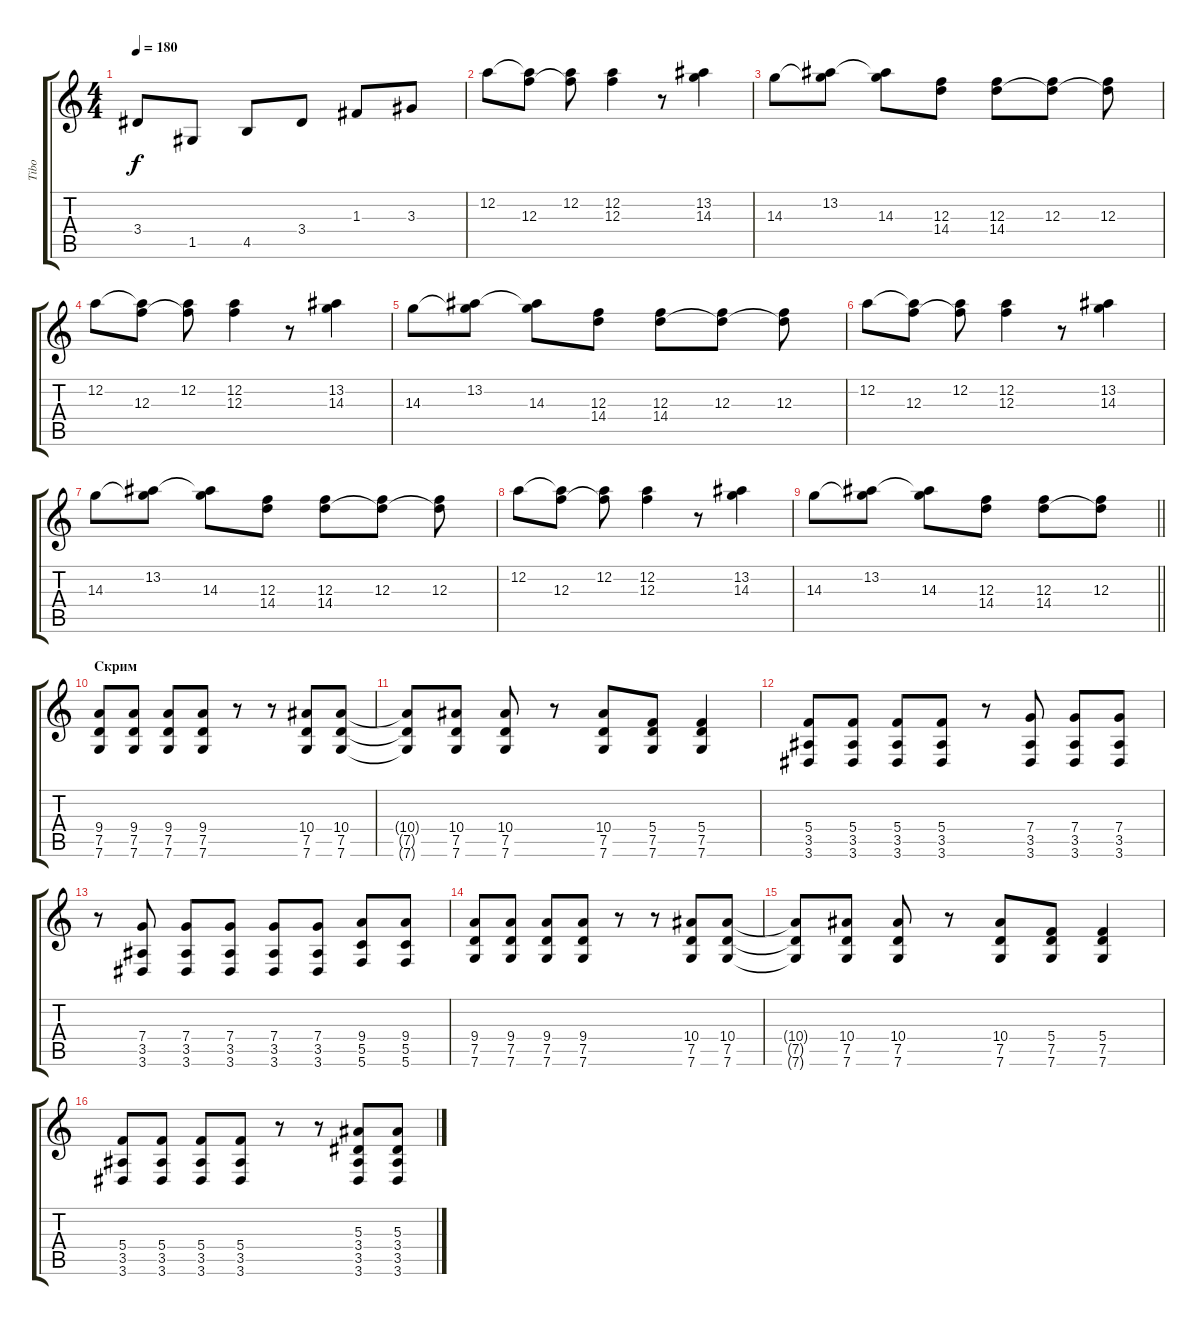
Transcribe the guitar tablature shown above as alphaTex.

\track ("Tibo" "Tibo") {instrument distortionguitar}
\staff {score tabs}
\tuning (D4 A3 F3 C3 G2 C2) {hide}
\ts (4 4)
\tempo 180
\clef g2
\ks c
3.4{t}.8{dy f} 1.5.8{instrument distortionguitar} 4.5.8 3.4.8 1.3.8 3.3.8 |
12.2.8{volume 10} (12.2{t} 12.3).8 (12.2 12.3{t}).8 (12.2 12.3).4 r.8 (13.2 14.3).4 |
14.3.8 (13.2 14.3{t}).8 (13.2{t} 14.3).8 (12.3 14.4).8 (12.3 14.4).8 (12.3 14.4{t}).8 (12.3 14.4{t}).8 |
12.2.8{volume 10} (12.2{t} 12.3).8 (12.2 12.3{t}).8 (12.2 12.3).4 r.8 (13.2 14.3).4 |
14.3.8 (13.2 14.3{t}).8 (13.2{t} 14.3).8 (12.3 14.4).8 (12.3 14.4).8 (12.3 14.4{t}).8 (12.3 14.4{t}).8 |
12.2.8{volume 10} (12.2{t} 12.3).8 (12.2 12.3{t}).8 (12.2 12.3).4 r.8 (13.2 14.3).4 |
14.3.8 (13.2 14.3{t}).8 (13.2{t} 14.3).8 (12.3 14.4).8 (12.3 14.4).8 (12.3 14.4{t}).8 (12.3 14.4{t}).8 |
12.2.8{volume 10} (12.2{t} 12.3).8 (12.2 12.3{t}).8 (12.2 12.3).4 r.8 (13.2 14.3).4 |
\barLineRight lightlight
14.3.8 (13.2 14.3{t}).8 (13.2{t} 14.3).8 (12.3 14.4).8 (12.3 14.4).8 (12.3 14.4{t}).8 |
\section ("" "Скрим")
(9.4 7.5 7.6).8{volume 13} (9.4 7.5 7.6).8 (9.4 7.5 7.6).8 (9.4 7.5 7.6).8 r.8 r.8 (10.4 7.5 7.6).8 (10.4 7.5 7.6).8 |
(10.4{t} 7.5{t} 7.6{t}).8 (10.4 7.5 7.6).8 (10.4 7.5 7.6).8 r.8 (10.4 7.5 7.6).8 (5.4 7.5 7.6).8 (5.4 7.5 7.6).4 |
(5.4 3.5 3.6).8 (5.4 3.5 3.6).8 (5.4 3.5 3.6).8 (5.4 3.5 3.6).8 r.8 (7.4 3.5 3.6).8 (7.4 3.5 3.6).8 (7.4 3.5 3.6).8 |
r.8 (7.4 3.5 3.6).8 (7.4 3.5 3.6).8 (7.4 3.5 3.6).8 (7.4 3.5 3.6).8 (7.4 3.5 3.6).8 (9.4 5.5 5.6).8 (9.4 5.5 5.6).8 |
(9.4 7.5 7.6).8 (9.4 7.5 7.6).8 (9.4 7.5 7.6).8 (9.4 7.5 7.6).8 r.8 r.8 (10.4 7.5 7.6).8 (10.4 7.5 7.6).8 |
(10.4{t} 7.5{t} 7.6{t}).8 (10.4 7.5 7.6).8 (10.4 7.5 7.6).8 r.8 (10.4 7.5 7.6).8 (5.4 7.5 7.6).8 (5.4 7.5 7.6).4 |
(5.4 3.5 3.6).8 (5.4 3.5 3.6).8 (5.4 3.5 3.6).8 (5.4 3.5 3.6).8 r.8 r.8 (5.3 3.4 3.5 3.6).8 (5.3 3.4 3.5 3.6).8
